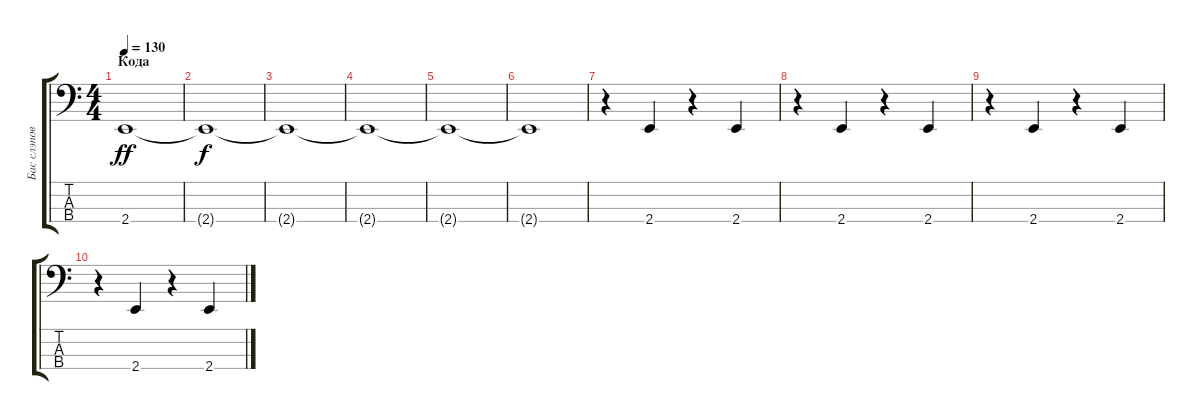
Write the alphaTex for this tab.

\track ("Бас слэповый" "Бас слэпов") {instrument slapbass1}
\staff {score tabs}
\tuning (G2 D2 A1 D1) {hide}
\ts (4 4)
\section ("" "Кода")
\tempo 130
\clef f4
\ks c
2.4.1{dy ff} |
2.4{t}.1{dy f} |
2.4{t}.1 |
2.4{t}.1 |
2.4{t}.1 |
2.4{t}.1 |
r.4 2.4.4 r.4 2.4.4 |
r.4 2.4.4 r.4 2.4.4 |
r.4 2.4.4 r.4 2.4.4 |
r.4 2.4.4 r.4 2.4.4
